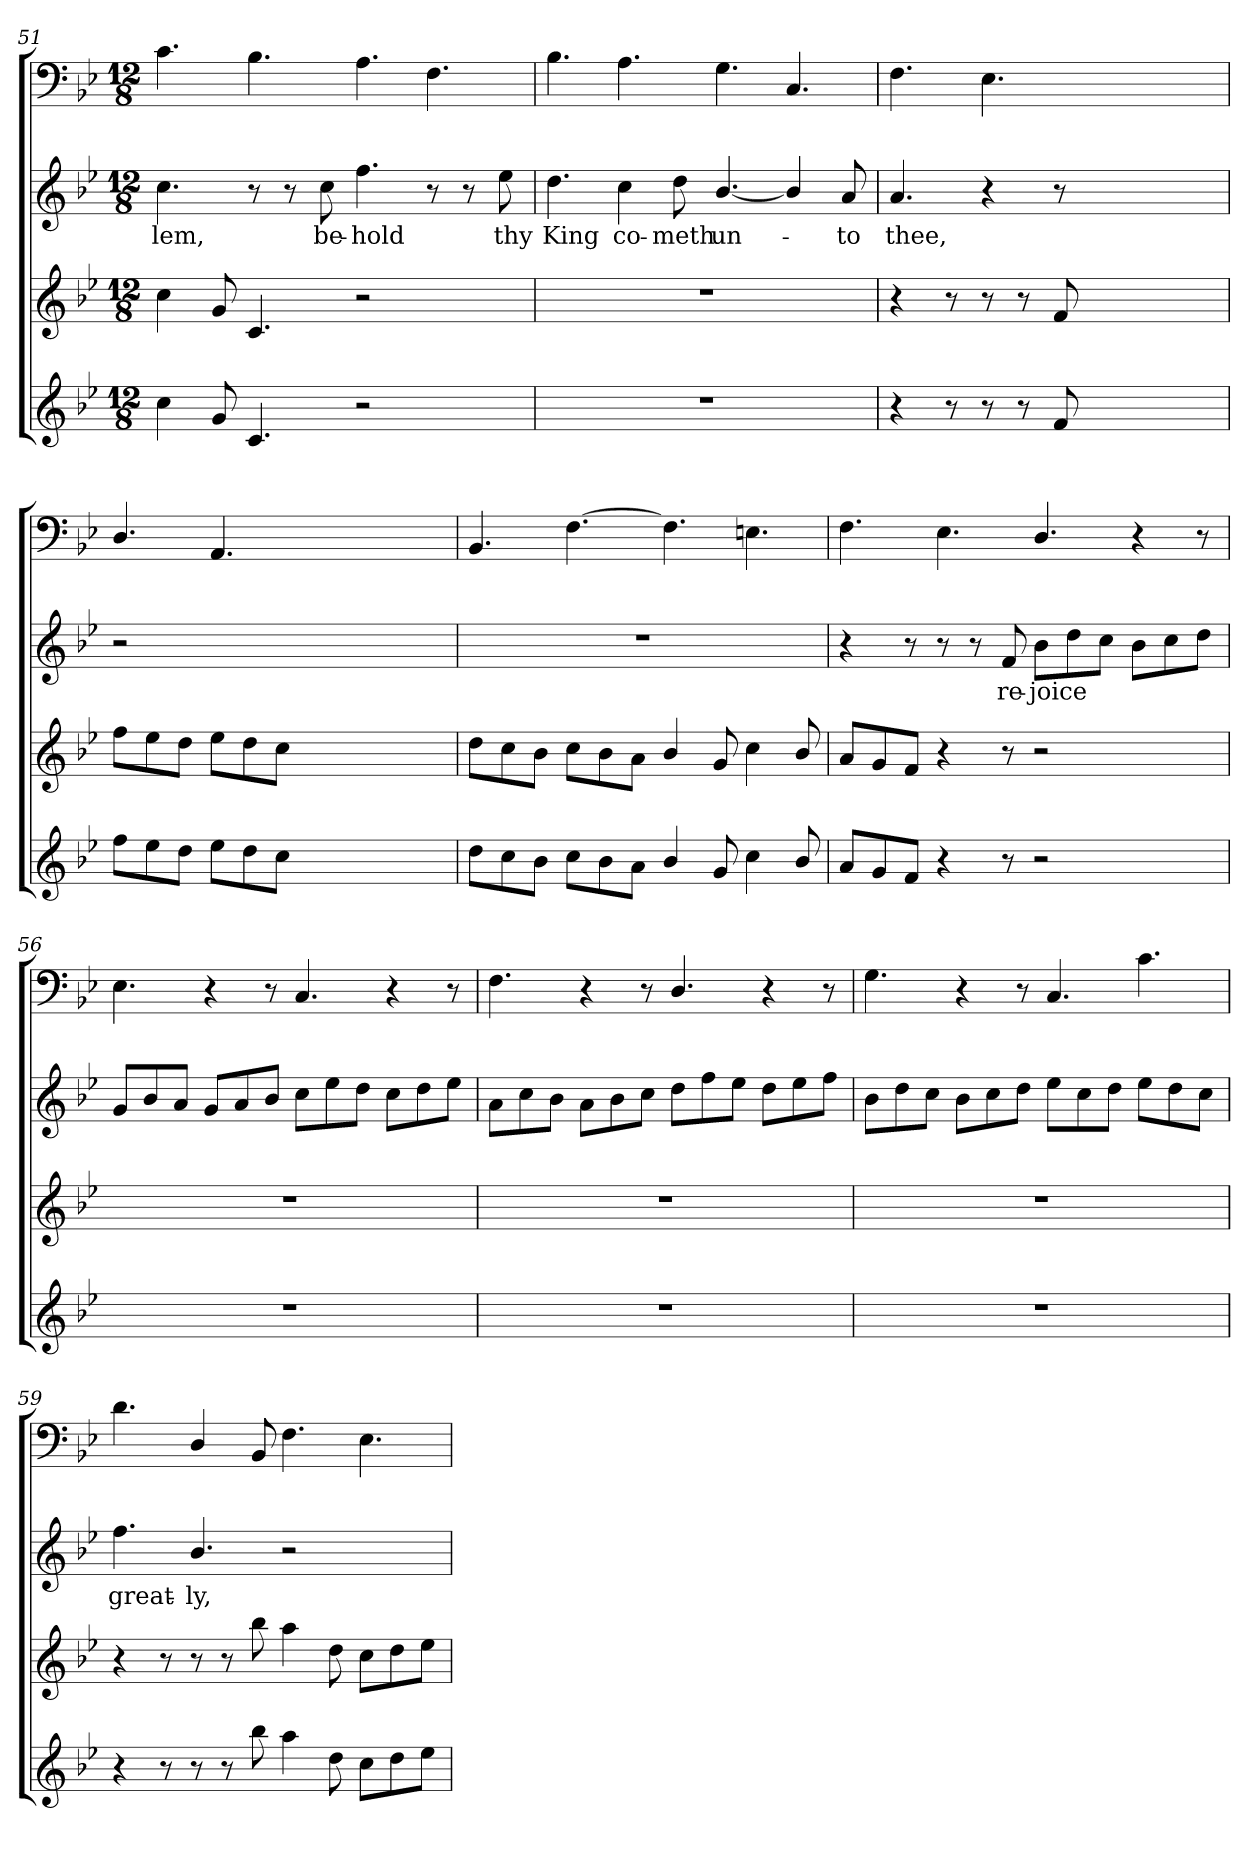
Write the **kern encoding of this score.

**kern	**kern	**kern	**text	**kern
*part4	*part3	*part2	*part2	*part1
*staff4	*staff3	*staff2	*staff2	*staff1
*clefG2	*clefG2	*clefG2	*	*clefF4
*k[b-e-]	*k[b-e-]	*k[b-e-]	*	*k[b-e-]
*B-:	*B-:	*B-:	*	*B-:
*M12/8	*M12/8	*M12/8	*	*M12/8
=51	=51	=51	=51	=51
4cc\	4cc\	4.cc\	-lem,	4.c\
8g/	8g/	.	.	.
4.c/	4.c/	8r	.	4.B-\
.	.	8r	.	.
.	.	8cc\	be-	.
2r	2r	4.ff\	-hold	4.A\
.	.	8r	.	4.F\
4ryy	4ryy	8r	.	.
.	.	8ee-\	thy	.
=52	=52	=52	=52	=52
1.r	1.r	4.dd\	King	4.B-\
.	.	4cc\	co-	4.A\
.	.	8dd\	-meth	.
.	.	[4.b-/	un-	4.G\
.	.	4b-/]	.	4.C/
.	.	8a/	-to	.
=53	=53	=53	=53	=53
4r	4r	4.a/	thee,	4.F\
8r	8r	.	.	.
8r	8r	4r	.	4.E-\
8r	8r	.	.	.
8f/	8f/	8r	.	.
2ryy	2ryy	2ryy	.	2ryy
4ryy	4ryy	4ryy	.	4ryy
=	=	=	=	=
8ff\L	8ff\L	2r	.	4.D/
8ee-\	8ee-\	.	.	.
8dd\J	8dd\J	.	.	.
8ee-\L	8ee-\L	.	.	4.AA/
8dd\	8dd\	2ryy	.	.
8cc\J	8cc\J	.	.	.
2ryy	2ryy	.	.	2ryy
.	.	2ryy	.	.
4ryy	4ryy	.	.	4ryy
=54	=54	=54	=54	=54
8dd\L	8dd\L	1.r	.	4.BB-/
8cc\	8cc\	.	.	.
8b-\J	8b-\J	.	.	.
8cc\L	8cc\L	.	.	[4.F\
8b-\	8b-\	.	.	.
8a\J	8a\J	.	.	.
4b-/	4b-/	.	.	4.F\]
8g/	8g/	.	.	.
4cc\	4cc\	.	.	4.En\
8b-/	8b-/	.	.	.
=55	=55	=55	=55	=55
8a/L	8a/L	4r	.	4.F\
8g/	8g/	.	.	.
8f/J	8f/J	8r	.	.
4r	4r	8r	.	4.E-\
.	.	8r	.	.
8r	8r	8f/	re-	.
2r	2r	8b-\L	-joice	4.D/
.	.	8dd\	.	.
.	.	8cc\J	.	.
.	.	8b-\L	.	4r
4ryy	4ryy	8cc\	.	.
.	.	8dd\J	.	8r
=56	=56	=56	=56	=56
1.r	1.r	8g/L	.	4.E-\
.	.	8b-/	.	.
.	.	8a/J	.	.
.	.	8g/L	.	4r
.	.	8a/	.	.
.	.	8b-/J	.	8r
.	.	8cc\L	.	4.C/
.	.	8ee-\	.	.
.	.	8dd\J	.	.
.	.	8cc\L	.	4r
.	.	8dd\	.	.
.	.	8ee-\J	.	8r
=57	=57	=57	=57	=57
1.r	1.r	8a\L	.	4.F\
.	.	8cc\	.	.
.	.	8b-\J	.	.
.	.	8a\L	.	4r
.	.	8b-\	.	.
.	.	8cc\J	.	8r
.	.	8dd\L	.	4.D/
.	.	8ff\	.	.
.	.	8ee-\J	.	.
.	.	8dd\L	.	4r
.	.	8ee-\	.	.
.	.	8ff\J	.	8r
=58	=58	=58	=58	=58
1.r	1.r	8b-\L	.	4.G\
.	.	8dd\	.	.
.	.	8cc\J	.	.
.	.	8b-\L	.	4r
.	.	8cc\	.	.
.	.	8dd\J	.	8r
.	.	8ee-\L	.	4.C/
.	.	8cc\	.	.
.	.	8dd\J	.	.
.	.	8ee-\L	.	4.c\
.	.	8dd\	.	.
.	.	8cc\J	.	.
=59	=59	=59	=59	=59
4r	4r	4.ff\	great-	4.d\
8r	8r	.	.	.
8r	8r	4.b-/	-ly,	4D/
8r	8r	.	.	.
8bb-\	8bb-\	.	.	8BB-/
4aa\	4aa\	2r	.	4.F\
8dd\	8dd\	.	.	.
8cc\L	8cc\L	.	.	4.E-\
8dd\	8dd\	4ryy	.	.
8ee-\J	8ee-\J	.	.	.
=	=	=	=	=
*-	*-	*-	*-	*-
